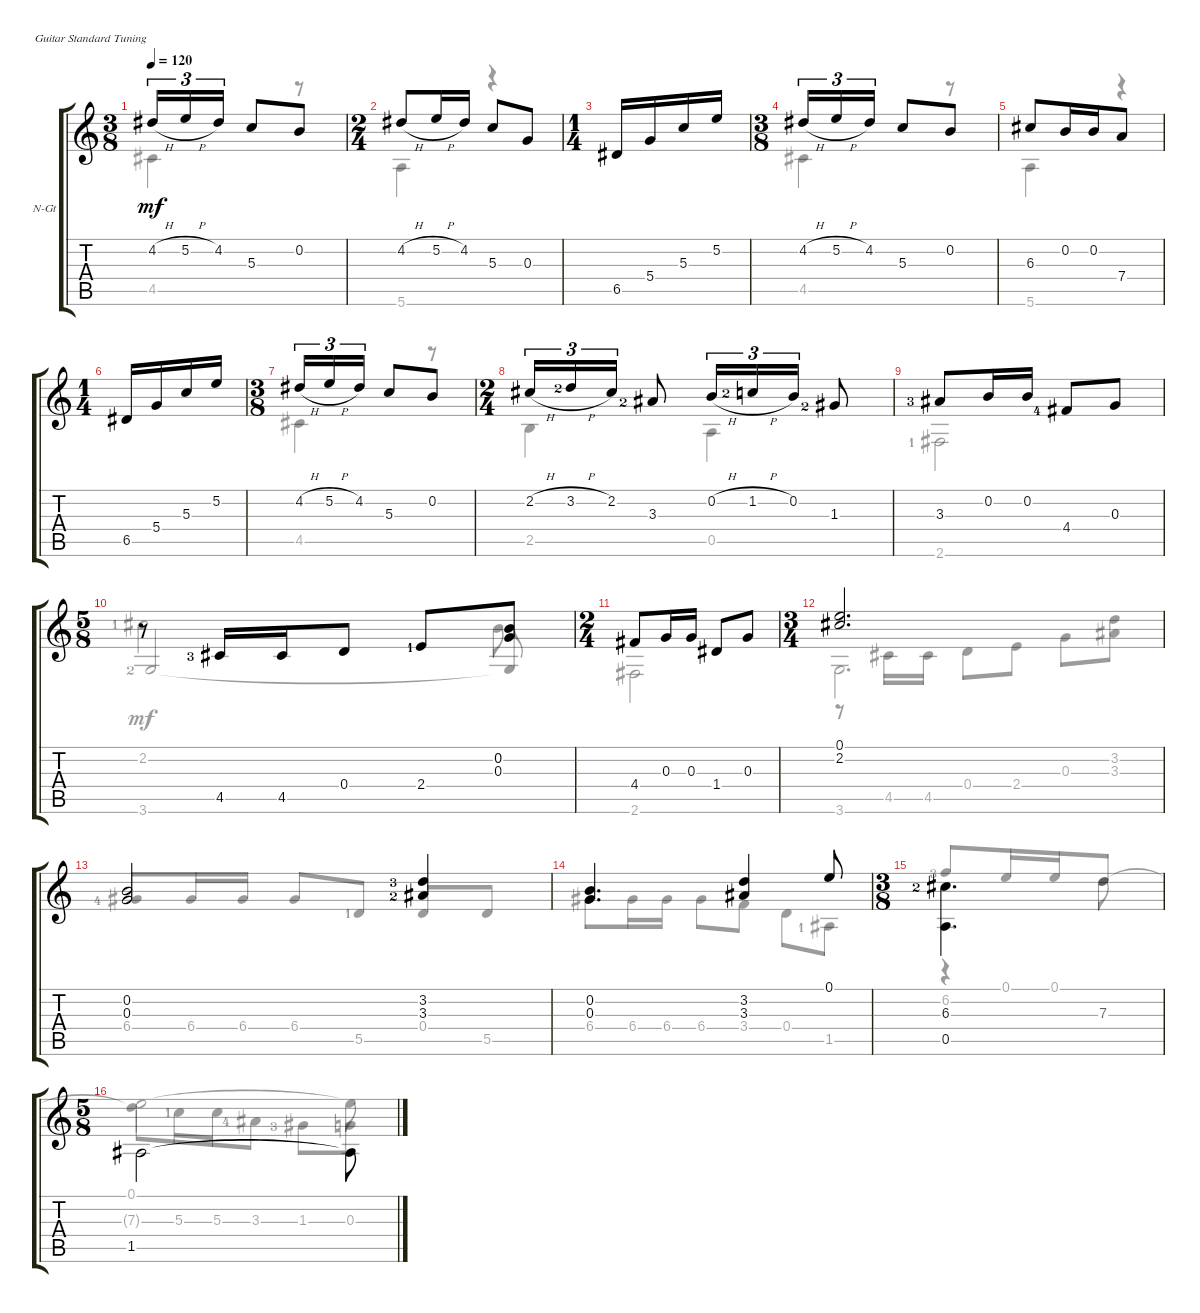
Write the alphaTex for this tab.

\defaultSystemsLayout 4
\bracketExtendMode groupsimilarinstruments
\firstSystemTrackNameOrientation horizontal
\otherSystemsTrackNameOrientation horizontal
\track ("Nylon Guitar" "N-Gt") {instrument acousticguitarnylon}
\staff {score tabs}
\tuning (E4 B3 G3 D3 A2 E2)
\voice
\ts (3 8)
\tempo 120
\clef g2
\ks c
4.2{h}.16{tu (3 2) dy mf} 5.2{h}.16{tu (3 2)} 4.2.16{tu (3 2)} 5.3.8 0.2.8 |
\ts (2 4)
4.2{h}.8 5.2{h}.16 4.2.16 5.3.8 0.3.8 |
\ts (1 4)
6.5.16 5.4.16 5.3.16 5.2.16 |
\ts (3 8)
4.2{h}.16{tu (3 2)} 5.2{h}.16{tu (3 2)} 4.2.16{tu (3 2)} 5.3.8 0.2.8 |
6.3.8 0.2.16 0.2.16 7.4.8 |
\ts (1 4)
6.5.16 5.4.16 5.3.16 5.2.16 |
\ts (3 8)
4.2{h}.16{tu (3 2)} 5.2{h}.16{tu (3 2)} 4.2.16{tu (3 2)} 5.3.8 0.2.8 |
\ts (2 4)
2.2{h}.16{tu (3 2)} 3.2{h lf 3}.16{tu (3 2)} 2.2.16{tu (3 2)} 3.3{lf 3}.8 0.2{h}.16{tu (3 2)} 1.2{h lf 3}.16{tu (3 2)} 0.2.16{tu (3 2)} 1.3{lf 3}.8 |
3.3{lf 4}.8 0.2.16 0.2.16 4.4{lf 5}.8 0.3.8 |
\ts (5 8)
r.8 4.5{lf 4}.16 4.5.16 0.4.8 2.4{lf 2}.8 (0.3 0.2).8 |
\ts (2 4)
4.4.8 0.3.16 0.3.16 1.4.8 0.3.8 |
\ts (3 4)
(0.1 2.2).2{d} |
(0.2 0.3).2 (3.2{lf 4} 3.3{lf 3}).4 |
(0.2 0.3).4{d} (3.2 3.3).4 0.1.8 |
\ts (3 8)
(0.5 6.3{lf 3}).4{d beam invert} |
\ts (5 8)
1.5.2{beam invert} 1.5{t}.8{beam invert}
\voice
\clef g2
\ottava regular
\simile none
\ks c
4.5.4{dy mf} r.8 |
5.6.4 r.4 |
|
4.5.4 r.8 |
5.6.4 r.4 |
|
4.5.4 r.8 |
2.5.4 0.5.4 |
2.6{lf 2}.2 |
3.6{lf 3}.2{beam invert} 3.6{t}.8{beam invert} |
2.6.2 |
3.6.2{d} |
|
6.4.8 6.4.16 6.4.16 6.4.8 3.4.8 0.4.8 1.5{lf 2}.8 |
6.2{lf 4}.8{beam invert} 0.1.16 0.1.16 7.3.8 |
0.1.2 0.1{t}.8
\voice
\clef g2
\ottava regular
\simile none
\ks c
|
|
|
|
|
|
|
|
|
2.2{lf 2}.2 0.2.8 |
|
r.8 4.5.16 4.5.16 0.4.8 2.4.8 0.3.8 (3.2 3.3).8 |
6.4{lf 5}.8{beam invert} 6.4.16 6.4.16 6.4.8{beam invert} 5.5{lf 2}.8 0.4.8{beam invert} 5.5.8 |
|
r.4 7.3.8 |
7.3{t}.8 5.3{lf 2}.16 5.3.16 3.3{lf 5}.8 1.3{lf 4}.8 0.3.8
